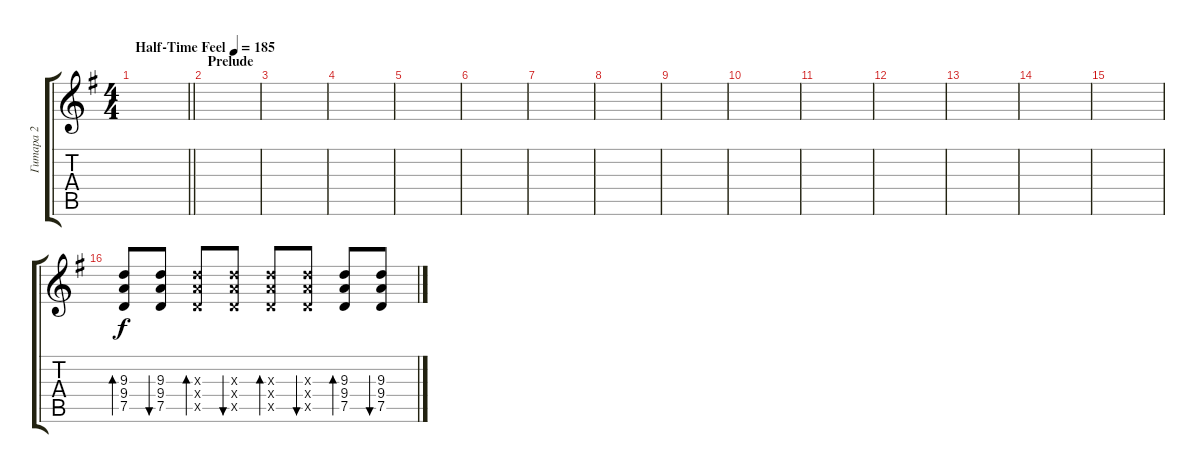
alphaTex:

\track ("Гитара 2" "Гитара 2") {instrument distortionguitar}
\staff {score tabs}
\tuning (D4 A3 F3 C3 G2 D2) {hide}
\ts (4 4)
\tempo (185 "Half-Time Feel")
\clef g2
\barLineRight lightlight
\ks eminor
|
\section ("" "Prelude")
|
|
|
|
|
|
|
|
|
|
|
|
|
|
(9.3 9.4 7.5).8{bd 60} (9.3 9.4 7.5).8{bu 60} (9.3{x} 9.4{x} 7.5{x}).8{bd 60} (9.3{x} 9.4{x} 7.5{x}).8{bu 60} (9.3{x} 9.4{x} 7.5{x}).8{bd 60} (9.3{x} 9.4{x} 7.5{x}).8{bu 60} (9.3 9.4 7.5).8{bd 60} (9.3 9.4 7.5).8{bu 60}
